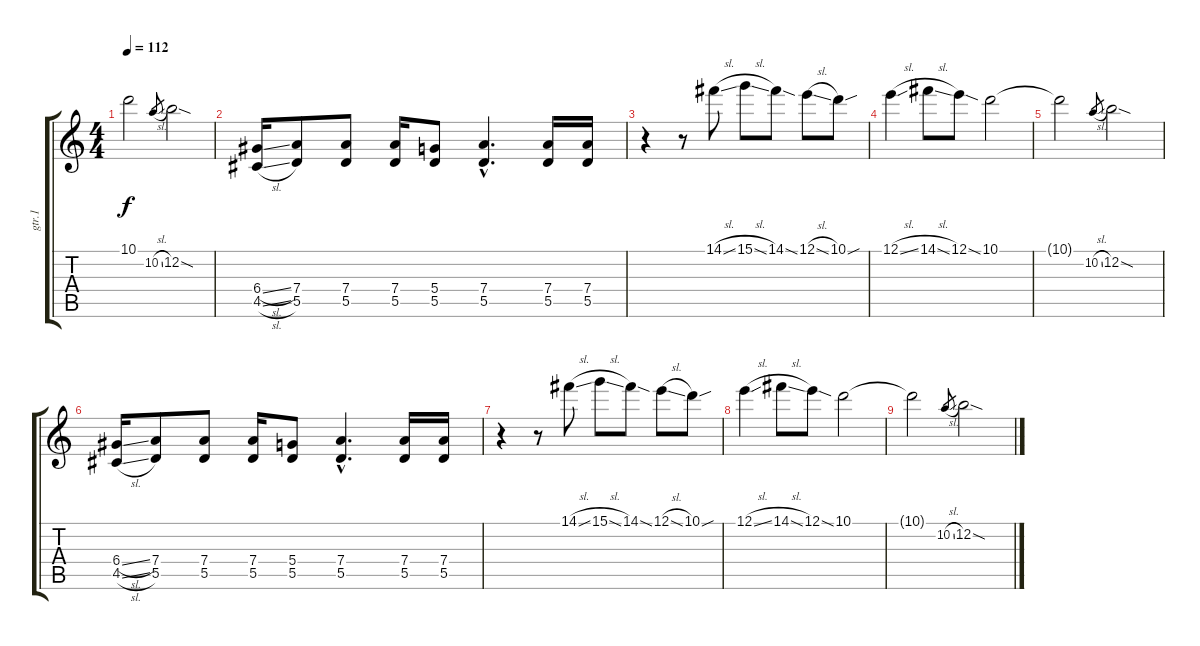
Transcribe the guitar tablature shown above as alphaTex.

\track ("gtr.1" "gtr.1") {instrument distortionguitar}
\staff {score tabs}
\tuning (E4 B3 G3 D3 A2 E2) {hide}
\ts (4 4)
\tempo 112
\clef g2
\ks c
10.1{t}.2{dy f} 10.2{sl}.8{gr} 12.2{sod}.2 |
(6.4{sl} 4.5{sl}).16 (7.4 5.5).8 (7.4 5.5).8 (7.4 5.5).16 (5.4 5.5).8 (7.4{hac} 5.5{hac}).4{d} (7.4 5.5).16 (7.4 5.5).16 |
r.4 r.8 14.1{sl}.8 15.1{sl}.8 14.1{sod}.8 12.1{sl}.8 10.1{sou}.8 |
12.1{sl}.4 14.1{sl}.8 12.1{sod}.8 10.1.2 |
10.1{t}.2 10.2{sl}.8{gr} 12.2{sod}.2 |
(6.4{sl} 4.5{sl}).16{volume 0} (7.4 5.5).8 (7.4 5.5).8 (7.4 5.5).16 (5.4 5.5).8 (7.4{hac} 5.5{hac}).4{d} (7.4 5.5).16 (7.4 5.5).16 |
r.4 r.8 14.1{sl}.8 15.1{sl}.8 14.1{sod}.8 12.1{sl}.8 10.1{sou}.8 |
12.1{sl}.4 14.1{sl}.8 12.1{sod}.8 10.1.2 |
10.1{t}.2 10.2{sl}.8{gr} 12.2{sod}.2
